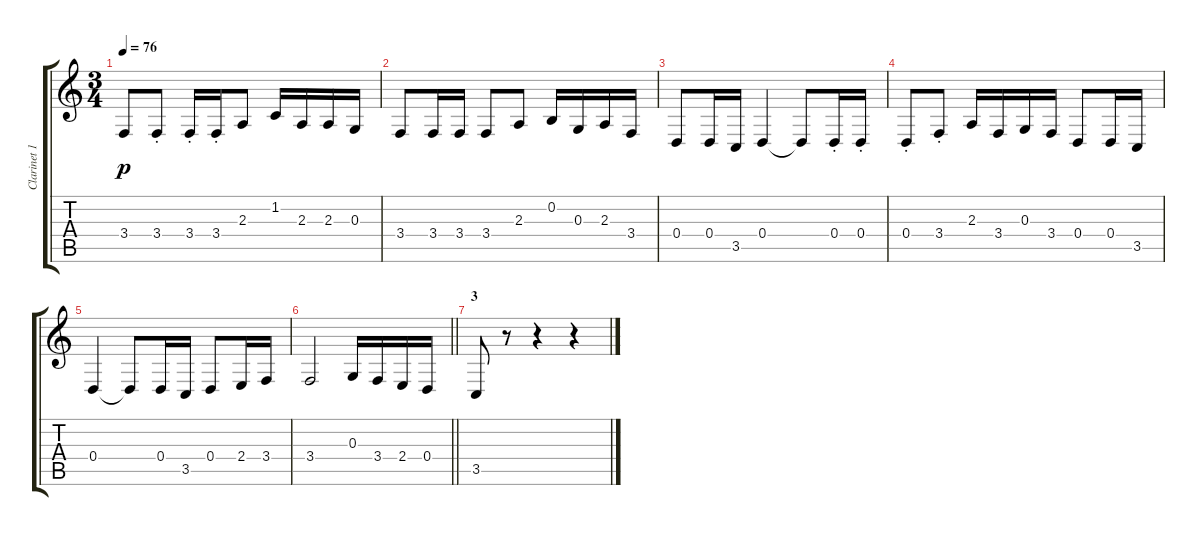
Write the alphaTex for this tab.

\track ("Clarinet 1" "Clarinet 1") {instrument clarinet}
\staff {score tabs}
\tuning (E4 B3 G3 D3 A2 E2) {hide}
\ts (3 4)
\tempo 76
\clef g2
\ks c
3.4{t}.8{dy p} 3.4{st}.8 3.4{st}.16 3.4{st}.16 2.3.8 1.2.16 2.3.16 2.3.16 0.3.16 |
3.4.8 3.4.16 3.4.16 3.4.8 2.3.8 0.2.16 0.3.16 2.3.16 3.4.16 |
0.4.8 0.4.16 3.5.16 0.4.4 0.4{t}.8 0.4{st}.16 0.4{st}.16 |
0.4{st}.8 3.4{st}.8 2.3.16 3.4.16 0.3.16 3.4.16 0.4.8 0.4.16 3.5.16 |
0.4.4 0.4{t}.8 0.4.16 3.5.16 0.4.8 2.4.16 3.4.16 |
\barLineRight lightlight
3.4.2 0.3.16 3.4.16 2.4.16 0.4.16 |
\section ("" "3")
3.5.8 r.8 r.4 r.4
